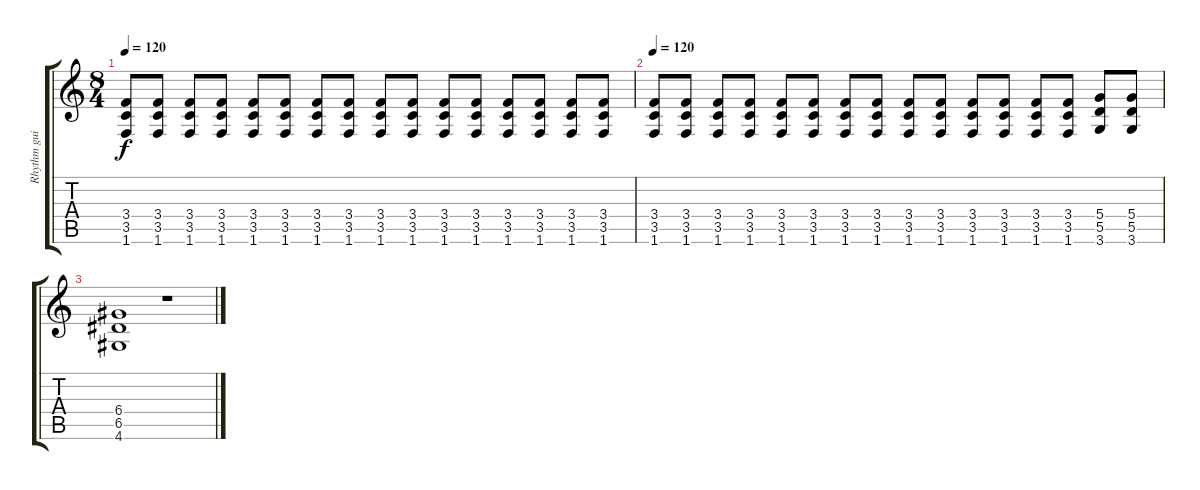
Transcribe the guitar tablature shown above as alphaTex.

\track ("Rhythm guitar" "Rhythm gui") {instrument distortionguitar}
\staff {score tabs}
\tuning (E4 B3 G3 D3 A2 E2) {hide}
\ts (8 4)
\tempo 120
\clef g2
\ks c
(3.4 3.5 1.6).8{dy f} (3.4 3.5 1.6).8 (3.4 3.5 1.6).8 (3.4 3.5 1.6).8 (3.4 3.5 1.6).8 (3.4 3.5 1.6).8 (3.4 3.5 1.6).8 (3.4 3.5 1.6).8 (3.4 3.5 1.6).8 (3.4 3.5 1.6).8 (3.4 3.5 1.6).8 (3.4 3.5 1.6).8 (3.4 3.5 1.6).8 (3.4 3.5 1.6).8 (3.4 3.5 1.6).8 (3.4 3.5 1.6).8 |
\tempo 120
(3.4 3.5 1.6).8 (3.4 3.5 1.6).8 (3.4 3.5 1.6).8 (3.4 3.5 1.6).8 (3.4 3.5 1.6).8 (3.4 3.5 1.6).8 (3.4 3.5 1.6).8 (3.4 3.5 1.6).8 (3.4 3.5 1.6).8 (3.4 3.5 1.6).8 (3.4 3.5 1.6).8 (3.4 3.5 1.6).8 (3.4 3.5 1.6).8 (3.4 3.5 1.6).8 (5.4 5.5 3.6).8 (5.4 5.5 3.6).8 |
(6.4 6.5 4.6).1 r.1
